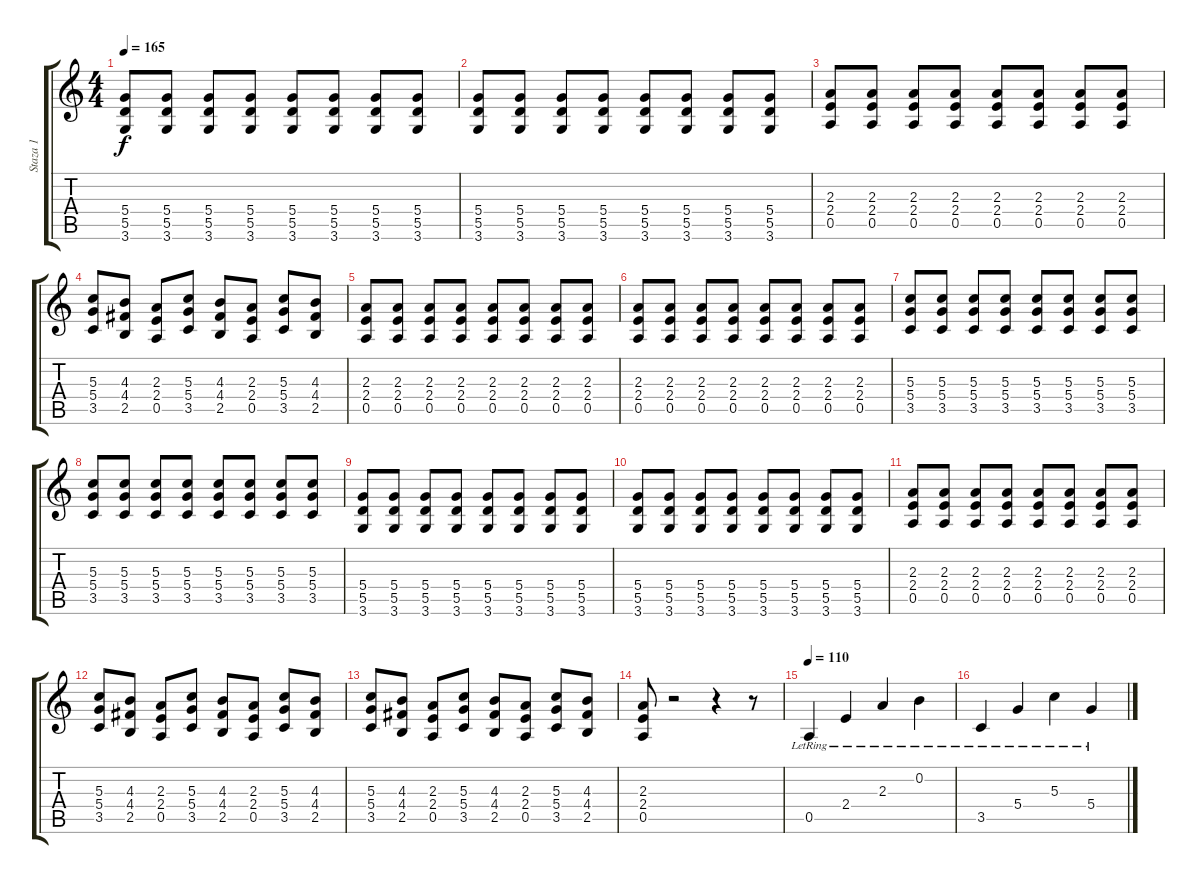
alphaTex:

\track ("Staza 1" "Staza 1") {instrument distortionguitar}
\staff {score tabs}
\tuning (E4 B3 G3 D3 A2 E2) {hide}
\ts (4 4)
\tempo 165
\clef g2
\ks c
(5.4 5.5 3.6).8{dy f} (5.4 5.5 3.6).8 (5.4 5.5 3.6).8 (5.4 5.5 3.6).8 (5.4 5.5 3.6).8 (5.4 5.5 3.6).8 (5.4 5.5 3.6).8 (5.4 5.5 3.6).8 |
(5.4 5.5 3.6).8 (5.4 5.5 3.6).8 (5.4 5.5 3.6).8 (5.4 5.5 3.6).8 (5.4 5.5 3.6).8 (5.4 5.5 3.6).8 (5.4 5.5 3.6).8 (5.4 5.5 3.6).8 |
(2.3 2.4 0.5).8 (2.3 2.4 0.5).8 (2.3 2.4 0.5).8 (2.3 2.4 0.5).8 (2.3 2.4 0.5).8 (2.3 2.4 0.5).8 (2.3 2.4 0.5).8 (2.3 2.4 0.5).8 |
(5.3 5.4 3.5).8 (4.3 4.4 2.5).8 (2.3 2.4 0.5).8 (5.3 5.4 3.5).8 (4.3 4.4 2.5).8 (2.3 2.4 0.5).8 (5.3 5.4 3.5).8 (4.3 4.4 2.5).8 |
(2.3 2.4 0.5).8 (2.3 2.4 0.5).8 (2.3 2.4 0.5).8 (2.3 2.4 0.5).8 (2.3 2.4 0.5).8 (2.3 2.4 0.5).8 (2.3 2.4 0.5).8 (2.3 2.4 0.5).8 |
(2.3 2.4 0.5).8 (2.3 2.4 0.5).8 (2.3 2.4 0.5).8 (2.3 2.4 0.5).8 (2.3 2.4 0.5).8 (2.3 2.4 0.5).8 (2.3 2.4 0.5).8 (2.3 2.4 0.5).8 |
(5.3 5.4 3.5).8 (5.3 5.4 3.5).8 (5.3 5.4 3.5).8 (5.3 5.4 3.5).8 (5.3 5.4 3.5).8 (5.3 5.4 3.5).8 (5.3 5.4 3.5).8 (5.3 5.4 3.5).8 |
(5.3 5.4 3.5).8 (5.3 5.4 3.5).8 (5.3 5.4 3.5).8 (5.3 5.4 3.5).8 (5.3 5.4 3.5).8 (5.3 5.4 3.5).8 (5.3 5.4 3.5).8 (5.3 5.4 3.5).8 |
(5.4 5.5 3.6).8 (5.4 5.5 3.6).8 (5.4 5.5 3.6).8 (5.4 5.5 3.6).8 (5.4 5.5 3.6).8 (5.4 5.5 3.6).8 (5.4 5.5 3.6).8 (5.4 5.5 3.6).8 |
(5.4 5.5 3.6).8 (5.4 5.5 3.6).8 (5.4 5.5 3.6).8 (5.4 5.5 3.6).8 (5.4 5.5 3.6).8 (5.4 5.5 3.6).8 (5.4 5.5 3.6).8 (5.4 5.5 3.6).8 |
(2.3 2.4 0.5).8 (2.3 2.4 0.5).8 (2.3 2.4 0.5).8 (2.3 2.4 0.5).8 (2.3 2.4 0.5).8 (2.3 2.4 0.5).8 (2.3 2.4 0.5).8 (2.3 2.4 0.5).8 |
(5.3 5.4 3.5).8 (4.3 4.4 2.5).8 (2.3 2.4 0.5).8 (5.3 5.4 3.5).8 (4.3 4.4 2.5).8 (2.3 2.4 0.5).8 (5.3 5.4 3.5).8 (4.3 4.4 2.5).8 |
(5.3 5.4 3.5).8 (4.3 4.4 2.5).8 (2.3 2.4 0.5).8 (5.3 5.4 3.5).8 (4.3 4.4 2.5).8 (2.3 2.4 0.5).8 (5.3 5.4 3.5).8 (4.3 4.4 2.5).8 |
(2.3 2.4 0.5).8 r.2 r.4 r.8 |
\tempo 110
0.5{lr}.4{volume 16 instrument electricguitarclean} 2.4{lr}.4 2.3{lr}.4 0.2{lr}.4 |
3.5{lr}.4 5.4{lr}.4 5.3{lr}.4 5.4{lr}.4
